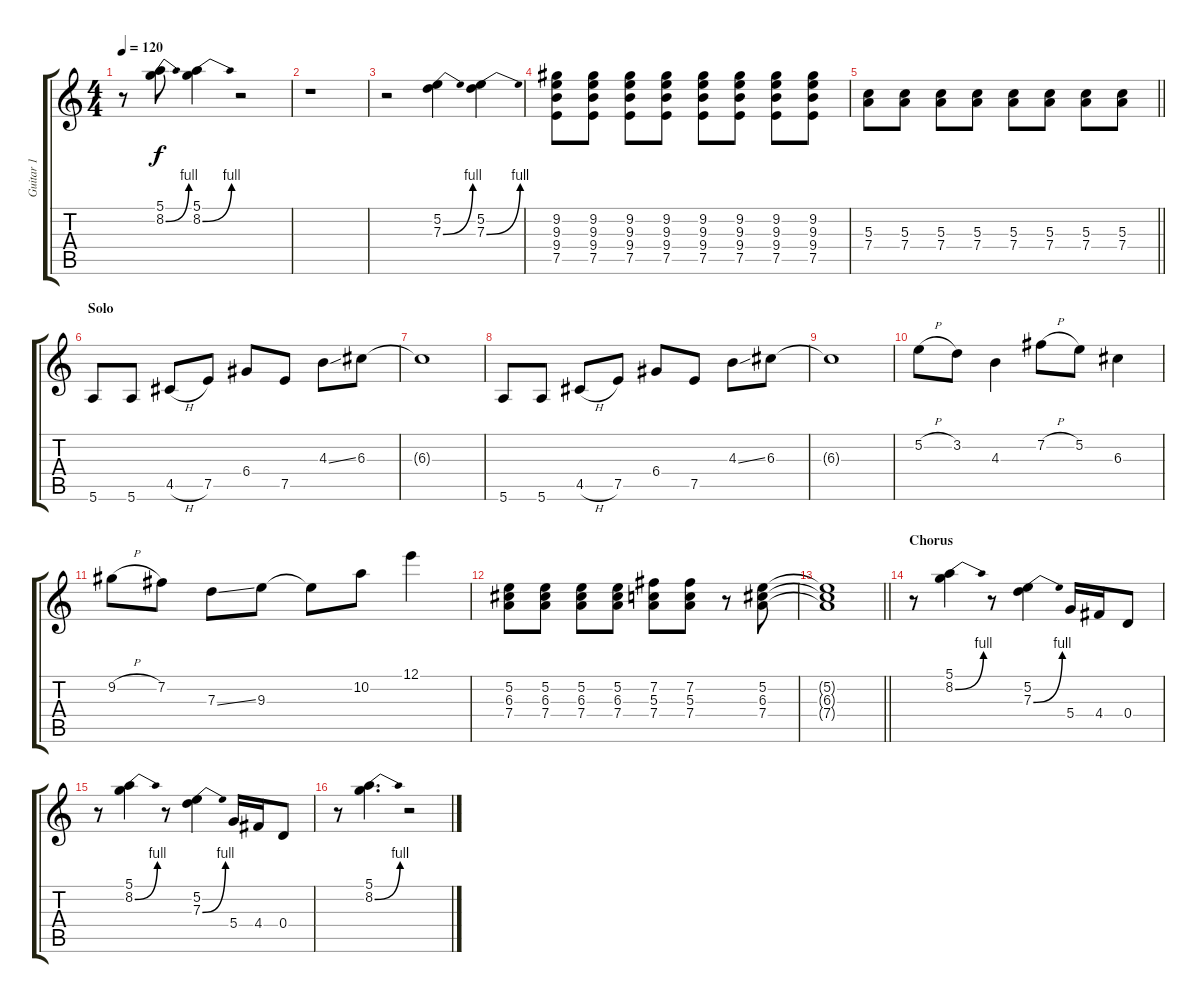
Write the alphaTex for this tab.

\track ("Guitar 1" "Guitar 1") {instrument distortionguitar}
\staff {score tabs}
\tuning (E4 B3 G3 D3 A2 E2) {hide}
\ts (4 4)
\tempo 120
\clef g2
\ks c
r.8{dy f} (5.1 8.2{be (bend 0 0 60 4)}).8 (5.1 8.2{be (bend 0 0 60 4)}).4 r.2 |
r.1 |
r.2 (5.2 7.3{be (bend 0 0 60 4)}).4 (5.2 7.3{be (bend 0 0 60 4)}).4 |
(9.2 9.3 9.4 7.5).8 (9.2 9.3 9.4 7.5).8 (9.2 9.3 9.4 7.5).8 (9.2 9.3 9.4 7.5).8 (9.2 9.3 9.4 7.5).8 (9.2 9.3 9.4 7.5).8 (9.2 9.3 9.4 7.5).8 (9.2 9.3 9.4 7.5).8 |
\barLineRight lightlight
(5.3 7.4).8 (5.3 7.4).8 (5.3 7.4).8 (5.3 7.4).8 (5.3 7.4).8 (5.3 7.4).8 (5.3 7.4).8 (5.3 7.4).8 |
\section ("" "Solo")
5.6.8 5.6.8 4.5{h}.8 7.5.8 6.4.8 7.5.8 4.3{ss}.8 6.3.8 |
6.3{t}.1 |
5.6.8 5.6.8 4.5{h}.8 7.5.8 6.4.8 7.5.8 4.3{ss}.8 6.3.8 |
6.3{t}.1 |
5.2{h}.8 3.2.8 4.3.4 7.2{h}.8 5.2.8 6.3.4 |
9.2{h}.8 7.2.8 7.3{ss}.8 9.3.8 9.3{t}.8 10.2.8 12.1.4 |
(5.2 6.3 7.4).8 (5.2 6.3 7.4).8 (5.2 6.3 7.4).8 (5.2 6.3 7.4).8 (7.2 5.3 7.4).8 (7.2 5.3 7.4).8 r.8 (5.2 6.3 7.4).8 |
\barLineRight lightlight
(5.2{t} 6.3{t} 7.4{t}).1 |
\section ("" "Chorus")
r.8 (5.1 8.2{be (bend 0 0 60 4)}).4 r.8 (5.2 7.3{be (bend 0 0 60 4)}).4 5.4.16 4.4.16 0.4.8 |
r.8 (5.1 8.2{be (bend 0 0 60 4)}).4 r.8 (5.2 7.3{be (bend 0 0 60 4)}).4 5.4.16 4.4.16 0.4.8 |
r.8 (5.1 8.2{be (bend 0 0 60 4)}).4{d} r.2
